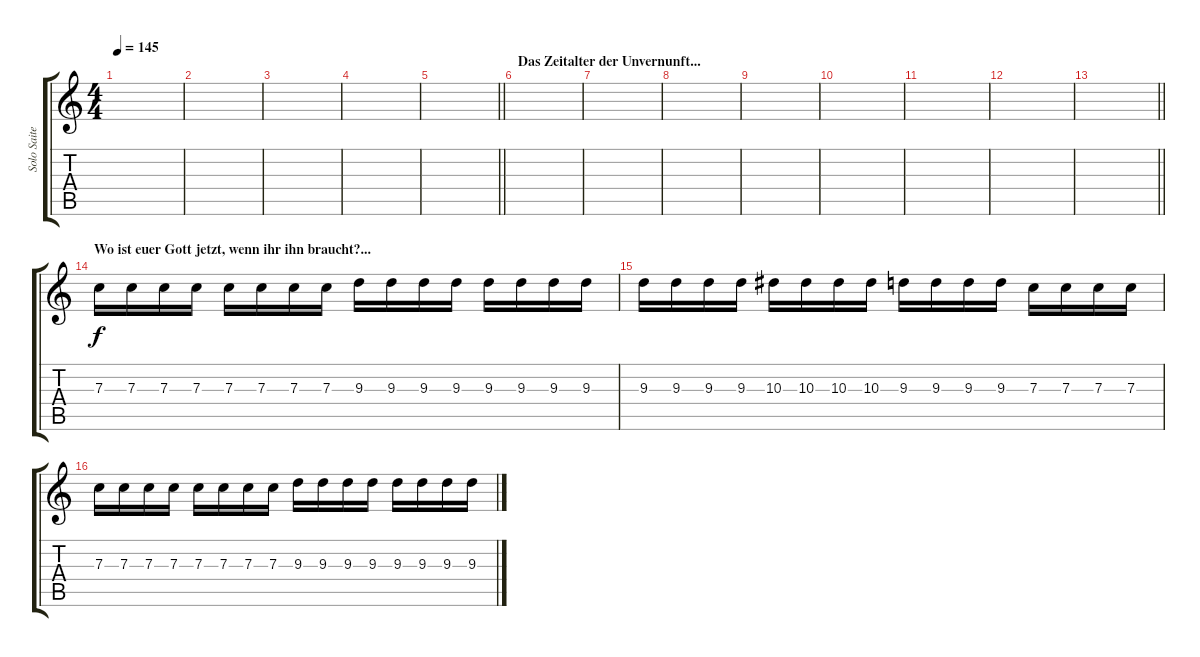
\track ("Solo Saiten" "Solo Saite") {instrument distortionguitar}
\staff {score tabs}
\tuning (D4 A3 F3 C3 G2 D2) {hide}
\ts (4 4)
\tempo 145
\clef g2
\ks c
|
|
|
|
\barLineRight lightlight
|
\section ("" "Das Zeitalter der Unvernunft...")
|
|
|
|
|
|
|
\barLineRight lightlight
|
\section ("" "Wo ist euer Gott jetzt, wenn ihr ihn braucht?...")
7.3.16 7.3.16 7.3.16 7.3.16 7.3.16 7.3.16 7.3.16 7.3.16 9.3.16 9.3.16 9.3.16 9.3.16 9.3.16 9.3.16 9.3.16 9.3.16 |
9.3.16 9.3.16 9.3.16 9.3.16 10.3.16 10.3.16 10.3.16 10.3.16 9.3.16 9.3.16 9.3.16 9.3.16 7.3.16 7.3.16 7.3.16 7.3.16 |
7.3.16 7.3.16 7.3.16 7.3.16 7.3.16 7.3.16 7.3.16 7.3.16 9.3.16 9.3.16 9.3.16 9.3.16 9.3.16 9.3.16 9.3.16 9.3.16
